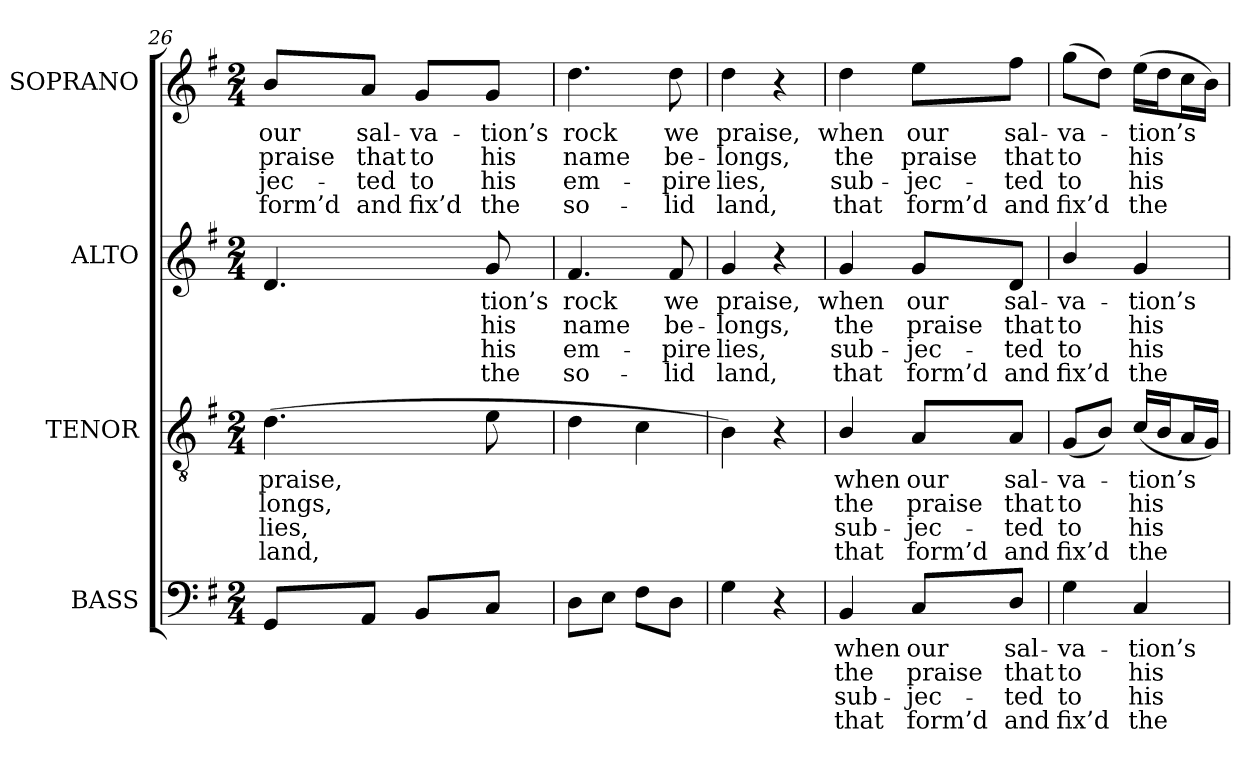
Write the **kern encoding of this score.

**kern	**text	**text	**text	**text	**kern	**text	**text	**text	**text	**kern	**text	**text	**text	**text	**kern	**text	**text	**text	**text
*part4	*part4	*part4	*part4	*part4	*part3	*part3	*part3	*part3	*part3	*part2	*part2	*part2	*part2	*part2	*part1	*part1	*part1	*part1	*part1
*staff4	*staff4	*staff4	*staff4	*staff4	*staff3	*staff3	*staff3	*staff3	*staff3	*staff2	*staff2	*staff2	*staff2	*staff2	*staff1	*staff1	*staff1	*staff1	*staff1
*I"BASS	*	*	*	*	*I"TENOR	*	*	*	*	*I"ALTO	*	*	*	*	*I"SOPRANO	*	*	*	*
*I'B.	*	*	*	*	*I'T.	*	*	*	*	*I'A.	*	*	*	*	*I'S.	*	*	*	*
*clefF4	*	*	*	*	*clefGv2	*	*	*	*	*clefG2	*	*	*	*	*clefG2	*	*	*	*
*	*	*	*	*	*ITrd7c12	*	*	*	*	*	*	*	*	*	*	*	*	*	*
*k[f#]	*	*	*	*	*k[f#]	*	*	*	*	*k[f#]	*	*	*	*	*k[f#]	*	*	*	*
*G:	*	*	*	*	*G:	*	*	*	*	*G:	*	*	*	*	*G:	*	*	*	*
*M2/4	*	*	*	*	*M2/4	*	*	*	*	*M2/4	*	*	*	*	*M2/4	*	*	*	*
=26	=26	=26	=26	=26	=26	=26	=26	=26	=26	=26	=26	=26	=26	=26	=26	=26	=26	=26	=26
!	!	!	!	!	!	!LO:LY:b:color=#000000	!LO:LY:b:color=#000000	!LO:LY:b:color=#000000	!LO:LY:b:color=#000000	!	!	!	!	!	!	!	!	!	!
!	!	!	!	!	!	!	!	!	!	!	!	!	!	!	!	!LO:LY:b:color=#000000	!LO:LY:b:color=#000000	!LO:LY:b:color=#000000	!LO:LY:b:color=#000000
8GGi/L	.	.	.	.	(4.Di\	praise,	-longs,	lies,	land,	4.di/	.	.	.	.	8bi/L	our	praise	-jec-	-form’d
!	!	!	!	!	!	!	!	!	!	!	!	!	!	!	!	!LO:LY:b:color=#000000	!LO:LY:b:color=#000000	!LO:LY:b:color=#000000	!LO:LY:b:color=#000000
8AAi/J	.	.	.	.	.	.	.	.	.	.	.	.	.	.	8ai/J	sal-	that	ted	and
!	!	!	!	!	!	!	!	!	!	!	!	!	!	!	!	!LO:LY:b:color=#000000	!LO:LY:b:color=#000000	!LO:LY:b:color=#000000	!LO:LY:b:color=#000000
8BBi/L	.	.	.	.	.	.	.	.	.	.	.	.	.	.	8gi/L	-va-	to	to	fix’d
!	!	!	!	!	!	!	!	!	!	!	!LO:LY:b:color=#000000	!LO:LY:b:color=#000000	!LO:LY:b:color=#000000	!LO:LY:b:color=#000000	!	!	!	!	!
!	!	!	!	!	!	!	!	!	!	!	!	!	!	!	!	!LO:LY:b:color=#000000	!LO:LY:b:color=#000000	!LO:LY:b:color=#000000	!LO:LY:b:color=#000000
8Ci/J	.	.	.	.	8Ei\	.	.	.	.	8gi/	-tion’s	his	his	the	8gi/J	-tion’s	his	his	the
=27	=27	=27	=27	=27	=27	=27	=27	=27	=27	=27	=27	=27	=27	=27	=27	=27	=27	=27	=27
!	!	!	!	!	!	!	!	!	!	!	!LO:LY:b:color=#000000	!LO:LY:b:color=#000000	!LO:LY:b:color=#000000	!LO:LY:b:color=#000000	!	!	!	!	!
!	!	!	!	!	!	!	!	!	!	!	!	!	!	!	!	!LO:LY:b:color=#000000	!LO:LY:b:color=#000000	!LO:LY:b:color=#000000	!LO:LY:b:color=#000000
8Di\L	.	.	.	.	4Di\	.	.	.	.	4.f#i/	rock	name	em-	-so-	4.ddi\	rock	name	em-	-so-
8Ei\J	.	.	.	.	.	.	.	.	.	.	.	.	.	.	.	.	.	.	.
8F#i\L	.	.	.	.	4Ci\	.	.	.	.	.	.	.	.	.	.	.	.	.	.
!	!	!	!	!	!	!	!	!	!	!	!LO:LY:b:color=#000000	!LO:LY:b:color=#000000	!LO:LY:b:color=#000000	!LO:LY:b:color=#000000	!	!	!	!	!
!	!	!	!	!	!	!	!	!	!	!	!	!	!	!	!	!LO:LY:b:color=#000000	!LO:LY:b:color=#000000	!LO:LY:b:color=#000000	!LO:LY:b:color=#000000
8Di\J	.	.	.	.	.	.	.	.	.	8f#i/	we	be-	-pire	lid	8ddi\	we	be-	-pire	lid
=28	=28	=28	=28	=28	=28	=28	=28	=28	=28	=28	=28	=28	=28	=28	=28	=28	=28	=28	=28
!	!	!	!	!	!	!	!	!	!	!	!LO:LY:b:color=#000000	!LO:LY:b:color=#000000	!LO:LY:b:color=#000000	!LO:LY:b:color=#000000	!	!	!	!	!
!	!	!	!	!	!	!	!	!	!	!	!	!	!	!	!	!LO:LY:b:color=#000000	!LO:LY:b:color=#000000	!LO:LY:b:color=#000000	!LO:LY:b:color=#000000
4Gi\	.	.	.	.	4BBi\)	.	.	.	.	4gi/	praise,	-longs,	lies,	land,	4ddi\	praise,	-longs,	lies,	land,
4r	.	.	.	.	4r	.	.	.	.	4r	.	.	.	.	4r	.	.	.	.
=29	=29	=29	=29	=29	=29	=29	=29	=29	=29	=29	=29	=29	=29	=29	=29	=29	=29	=29	=29
!	!LO:LY:b:color=#000000	!LO:LY:b:color=#000000	!LO:LY:b:color=#000000	!LO:LY:b:color=#000000	!	!	!	!	!	!	!	!	!	!	!	!	!	!	!
!	!	!	!	!	!	!LO:LY:b:color=#000000	!LO:LY:b:color=#000000	!LO:LY:b:color=#000000	!LO:LY:b:color=#000000	!	!	!	!	!	!	!	!	!	!
!	!	!	!	!	!	!	!	!	!	!	!LO:LY:b:color=#000000	!LO:LY:b:color=#000000	!LO:LY:b:color=#000000	!LO:LY:b:color=#000000	!	!	!	!	!
!	!	!	!	!	!	!	!	!	!	!	!	!	!	!	!	!LO:LY:b:color=#000000	!LO:LY:b:color=#000000	!LO:LY:b:color=#000000	!LO:LY:b:color=#000000
4BBi/	when	the	sub-	-that	4BBi/	when	the	sub-	-that	4gi/	when	the	sub-	-that	4ddi\	when	the	sub-	-that
!	!LO:LY:b:color=#000000	!LO:LY:b:color=#000000	!LO:LY:b:color=#000000	!LO:LY:b:color=#000000	!	!	!	!	!	!	!	!	!	!	!	!	!	!	!
!	!	!	!	!	!	!LO:LY:b:color=#000000	!LO:LY:b:color=#000000	!LO:LY:b:color=#000000	!LO:LY:b:color=#000000	!	!	!	!	!	!	!	!	!	!
!	!	!	!	!	!	!	!	!	!	!	!LO:LY:b:color=#000000	!LO:LY:b:color=#000000	!LO:LY:b:color=#000000	!LO:LY:b:color=#000000	!	!	!	!	!
!	!	!	!	!	!	!	!	!	!	!	!	!	!	!	!	!LO:LY:b:color=#000000	!LO:LY:b:color=#000000	!LO:LY:b:color=#000000	!LO:LY:b:color=#000000
8Ci/L	our	praise	jec-	-form’d	8AAi/L	our	praise	jec-	-form’d	8gi/L	our	praise	jec-	-form’d	8eei\L	our	praise	jec-	-form’d
!	!LO:LY:b:color=#000000	!LO:LY:b:color=#000000	!LO:LY:b:color=#000000	!LO:LY:b:color=#000000	!	!	!	!	!	!	!	!	!	!	!	!	!	!	!
!	!	!	!	!	!	!LO:LY:b:color=#000000	!LO:LY:b:color=#000000	!LO:LY:b:color=#000000	!LO:LY:b:color=#000000	!	!	!	!	!	!	!	!	!	!
!	!	!	!	!	!	!	!	!	!	!	!LO:LY:b:color=#000000	!LO:LY:b:color=#000000	!LO:LY:b:color=#000000	!LO:LY:b:color=#000000	!	!	!	!	!
!	!	!	!	!	!	!	!	!	!	!	!	!	!	!	!	!LO:LY:b:color=#000000	!LO:LY:b:color=#000000	!LO:LY:b:color=#000000	!LO:LY:b:color=#000000
8Di/J	sal-	that	ted	and	8AAi/J	sal-	that	ted	and	8di/J	sal-	that	ted	and	8ff#i\J	sal-	that	ted	and
=30	=30	=30	=30	=30	=30	=30	=30	=30	=30	=30	=30	=30	=30	=30	=30	=30	=30	=30	=30
!	!LO:LY:b:color=#000000	!LO:LY:b:color=#000000	!LO:LY:b:color=#000000	!LO:LY:b:color=#000000	!	!	!	!	!	!	!	!	!	!	!	!	!	!	!
!	!	!	!	!	!	!LO:LY:b:color=#000000	!LO:LY:b:color=#000000	!LO:LY:b:color=#000000	!LO:LY:b:color=#000000	!	!	!	!	!	!	!	!	!	!
!	!	!	!	!	!	!	!	!	!	!	!LO:LY:b:color=#000000	!LO:LY:b:color=#000000	!LO:LY:b:color=#000000	!LO:LY:b:color=#000000	!	!	!	!	!
!	!	!	!	!	!	!	!	!	!	!	!	!	!	!	!	!LO:LY:b:color=#000000	!LO:LY:b:color=#000000	!LO:LY:b:color=#000000	!LO:LY:b:color=#000000
4Gi\	-va-	to	to	fix’d	(8GGi/L	-va-	to	to	fix’d	4bi/	-va-	to	to	fix’d	(8ggi\L	-va-	to	to	fix’d
.	.	.	.	.	8BBi/J)	.	.	.	.	.	.	.	.	.	8ddi\J)	.	.	.	.
!	!LO:LY:b:color=#000000	!LO:LY:b:color=#000000	!LO:LY:b:color=#000000	!LO:LY:b:color=#000000	!	!	!	!	!	!	!	!	!	!	!	!	!	!	!
!	!	!	!	!	!	!LO:LY:b:color=#000000	!LO:LY:b:color=#000000	!LO:LY:b:color=#000000	!LO:LY:b:color=#000000	!	!	!	!	!	!	!	!	!	!
!	!	!	!	!	!	!	!	!	!	!	!LO:LY:b:color=#000000	!LO:LY:b:color=#000000	!LO:LY:b:color=#000000	!LO:LY:b:color=#000000	!	!	!	!	!
!	!	!	!	!	!	!	!	!	!	!	!	!	!	!	!	!LO:LY:b:color=#000000	!LO:LY:b:color=#000000	!LO:LY:b:color=#000000	!LO:LY:b:color=#000000
4Ci/	-tion’s	his	his	the	(16Ci/LL	-tion’s	his	his	the	4gi/	-tion’s	his	his	the	(16eei\LL	-tion’s	his	his	the
.	.	.	.	.	16BBi/J	.	.	.	.	.	.	.	.	.	16ddi\J	.	.	.	.
.	.	.	.	.	16AAi/L	.	.	.	.	.	.	.	.	.	16cci\L	.	.	.	.
.	.	.	.	.	16GGi/JJ)	.	.	.	.	.	.	.	.	.	16bi\JJ)	.	.	.	.
=	=	=	=	=	=	=	=	=	=	=	=	=	=	=	=	=	=	=	=
*-	*-	*-	*-	*-	*-	*-	*-	*-	*-	*-	*-	*-	*-	*-	*-	*-	*-	*-	*-
